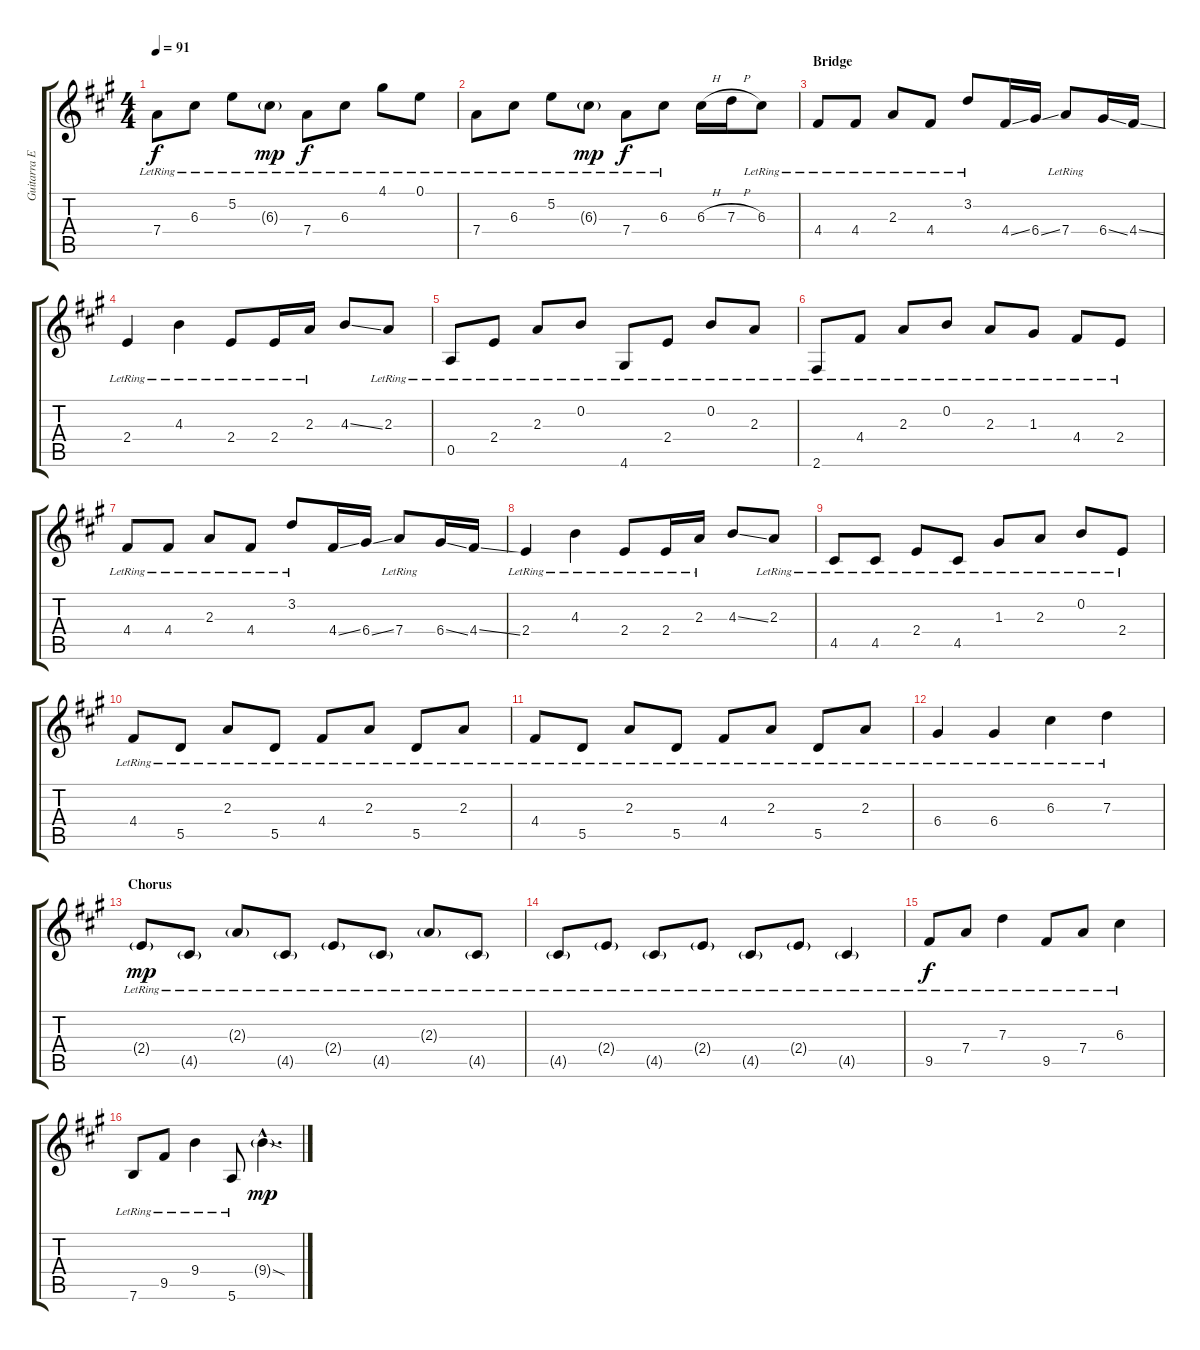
\track ("Guitarra Eléctrica" "Guitarra E") {instrument electricguitarjazz}
\staff {score tabs}
\tuning (E4 B3 G3 D3 A2 E2) {hide}
\ts (4 4)
\tempo 91
\clef g2
\ks a
7.4{lr}.8{dy f} 6.3{lr}.8 5.2{lr}.8 6.3{g lr}.8{dy mp} 7.4{lr}.8{dy f} 6.3{lr}.8 4.1{lr}.8 0.1{lr}.8 |
7.4{lr}.8 6.3{lr}.8 5.2{lr}.8 6.3{g lr}.8{dy mp} 7.4{lr}.8{dy f} 6.3{lr}.8 6.3{h}.16 7.3{h}.16 6.3{lr}.8 |
\section ("" "Bridge")
4.4{lr}.8 4.4{lr}.8 2.3{lr}.8 4.4{lr}.8 3.2{lr}.8 4.4{ss}.16 6.4{ss}.16 7.4{lr}.8 6.4{ss}.16 4.4{ss}.16 |
2.4{lr}.4 4.3{lr}.4 2.4{lr}.8 2.4{lr}.16 2.3{lr}.16 4.3{ss}.8 2.3{lr}.8 |
0.5{lr}.8 2.4{lr}.8 2.3{lr}.8 0.2{lr}.8 4.6{lr}.8 2.4{lr}.8 0.2{lr}.8 2.3{lr}.8 |
2.6{lr}.8 4.4{lr}.8 2.3{lr}.8 0.2{lr}.8 2.3{lr}.8 1.3{lr}.8 4.4{lr}.8 2.4{lr}.8 |
4.4{lr}.8 4.4{lr}.8 2.3{lr}.8 4.4{lr}.8 3.2{lr}.8 4.4{ss}.16 6.4{ss}.16 7.4{lr}.8 6.4{ss}.16 4.4{ss}.16 |
2.4{lr}.4 4.3{lr}.4 2.4{lr}.8 2.4{lr}.16 2.3{lr}.16 4.3{ss}.8 2.3{lr}.8 |
4.5{lr}.8 4.5{lr}.8 2.4{lr}.8 4.5{lr}.8 1.3{lr}.8 2.3{lr}.8 0.2{lr}.8 2.4{lr}.8 |
4.4{lr}.8 5.5{lr}.8 2.3{lr}.8 5.5{lr}.8 4.4{lr}.8 2.3{lr}.8 5.5{lr}.8 2.3{lr}.8 |
4.4{lr}.8 5.5{lr}.8 2.3{lr}.8 5.5{lr}.8 4.4{lr}.8 2.3{lr}.8 5.5{lr}.8 2.3{lr}.8 |
6.4{lr}.4 6.4{lr}.4 6.3{lr}.4 7.3{lr}.4 |
\section ("" "Chorus")
2.4{g lr}.8{dy mp} 4.5{g lr}.8 2.3{g lr}.8 4.5{g lr}.8 2.4{g lr}.8 4.5{g lr}.8 2.3{g lr}.8 4.5{g lr}.8 |
4.5{g lr}.8 2.4{g lr}.8 4.5{g lr}.8 2.4{g lr}.8 4.5{g lr}.8 2.4{g lr}.8 4.5{g lr}.4 |
9.5{lr}.8{dy f} 7.4{lr}.8 7.3{lr}.4 9.5{lr}.8 7.4{lr}.8 6.3{lr}.4 |
7.6{lr}.8 9.5{lr}.8 9.4{lr}.4 5.6{lr}.8 9.4{sod g hac}.4{d dy mp}
